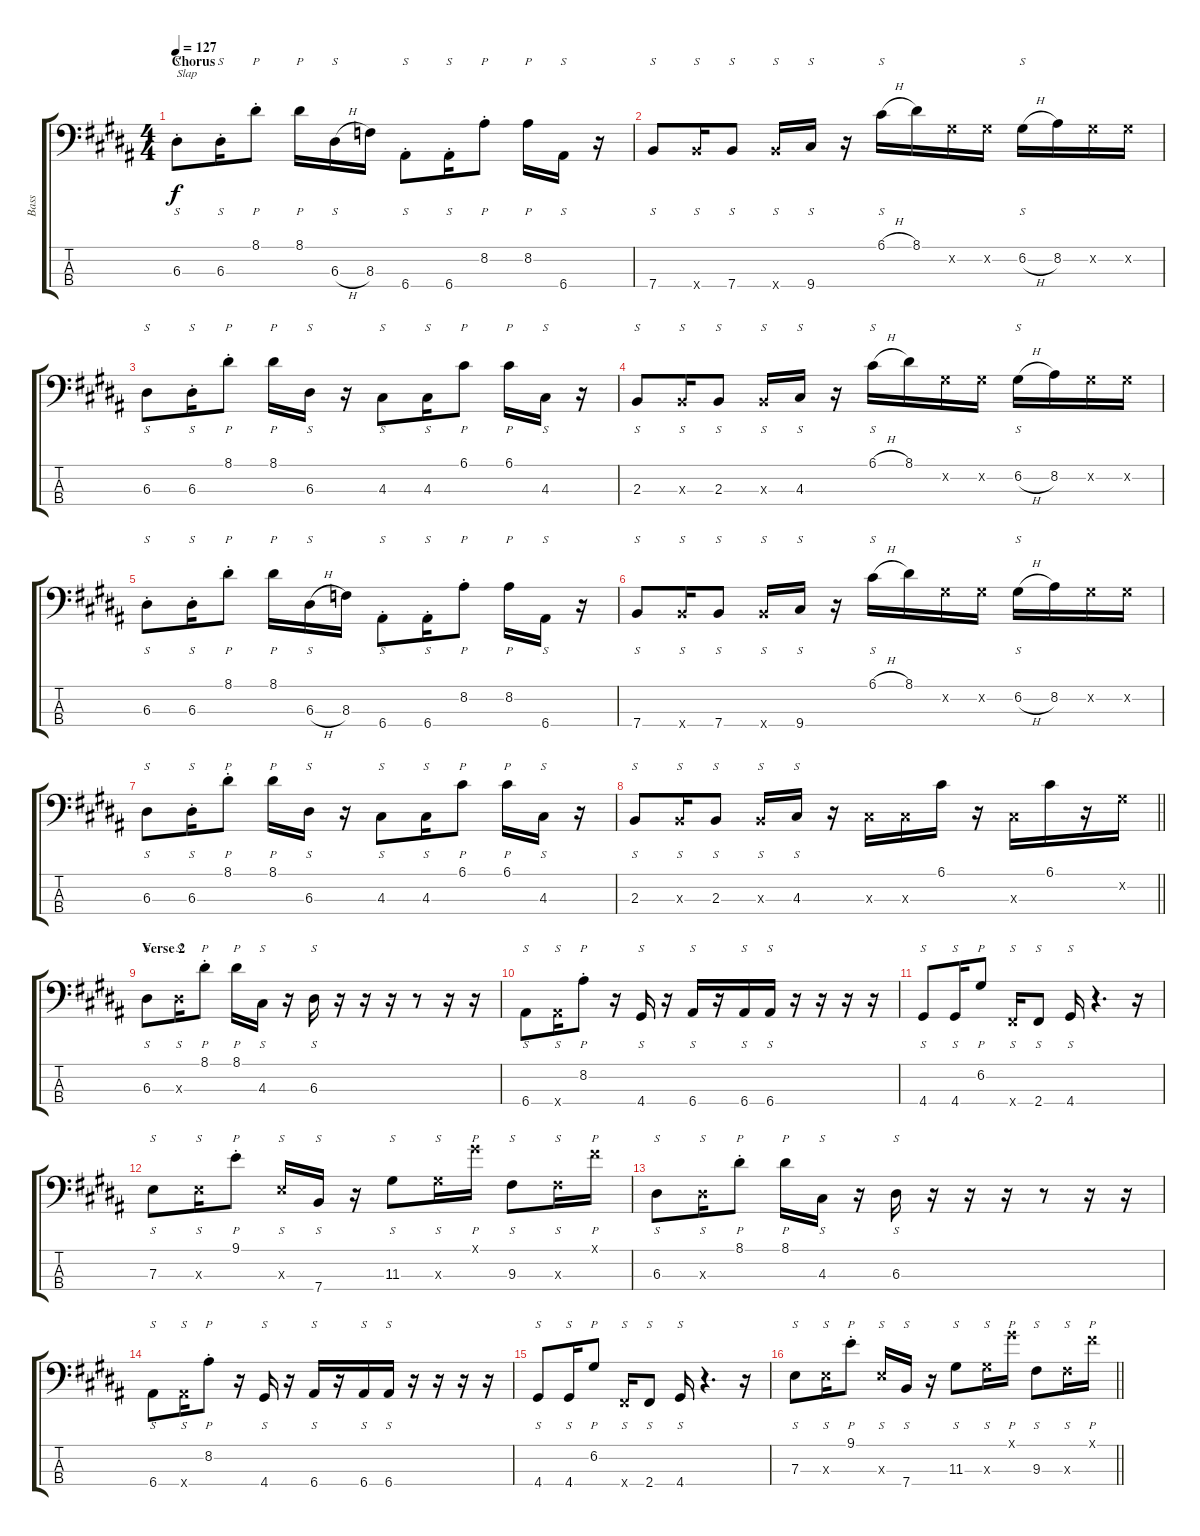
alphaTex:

\track ("Bass" "Bass") {instrument electricbassfinger}
\staff {score tabs}
\tuning (G2 D2 A1 E1) {hide}
\ts (4 4)
\section ("" "Chorus")
\tempo 127
\clef f4
\ks g#minor
6.3{st}.8{s txt "Slap" dy f instrument slapbass1} 6.3{st}.16{s} 8.1{st}.8{p} 8.1.16{p} 6.3{h}.16{s} 8.3.16 6.4{st}.8{s} 6.4{st}.16{s} 8.2{st}.8{p} 8.2.16{p} 6.4.16{s} r.16 |
7.4.8{s} 7.4{x}.16{s} 7.4.8{s} 7.4{x}.16{s} 9.4.16{s} r.16 6.1{h}.16{s} 8.1.16 6.2{x}.16 6.2{x}.16 6.2{h}.16{s} 8.2.16 6.2{x}.16 6.2{x}.16 |
6.3.8{s} 6.3{st}.16{s} 8.1{st}.8{p} 8.1.16{p} 6.3.16{s} r.16 4.3.8{s} 4.3.16{s} 6.1.8{p} 6.1.16{p} 4.3.16{s} r.16 |
2.3.8{s} 2.3{x}.16{s} 2.3.8{s} 2.3{x}.16{s} 4.3.16{s} r.16 6.1{h}.16{s} 8.1.16 6.2{x}.16 6.2{x}.16 6.2{h}.16{s} 8.2.16 6.2{x}.16 6.2{x}.16 |
6.3{st}.8{s} 6.3{st}.16{s} 8.1{st}.8{p} 8.1.16{p} 6.3{h}.16{s} 8.3.16 6.4{st}.8{s} 6.4{st}.16{s} 8.2{st}.8{p} 8.2.16{p} 6.4.16{s} r.16 |
7.4.8{s} 7.4{x}.16{s} 7.4.8{s} 7.4{x}.16{s} 9.4.16{s} r.16 6.1{h}.16{s} 8.1.16 6.2{x}.16 6.2{x}.16 6.2{h}.16{s} 8.2.16 6.2{x}.16 6.2{x}.16 |
6.3.8{s} 6.3{st}.16{s} 8.1{st}.8{p} 8.1.16{p} 6.3.16{s} r.16 4.3.8{s} 4.3.16{s} 6.1.8{p} 6.1.16{p} 4.3.16{s} r.16 |
\barLineRight lightlight
2.3.8{s} 2.3{x}.16{s} 2.3.8{s} 2.3{x}.16{s} 4.3.16{s} r.16 4.3{x}.16 4.3{x}.16 6.1.16 r.16 4.3{x}.16 6.1.16 r.16 6.2{x}.16 |
\section ("" "Verse 2")
6.3.8{s} 6.3{x}.16{s} 8.1{st}.8{p} 8.1.16{p} 4.3.16{s} r.16 6.3.16{s} r.16 r.16 r.16 r.8 r.16 r.16 |
6.4.8{s} 6.4{x}.16{s} 8.2{st}.8{p} r.16 4.4.16{s} r.16 6.4.16{s} r.16 6.4.16{s} 6.4.16{s} r.16 r.16 r.16 r.16 |
4.4.8{s} 4.4.16{s} 6.2.8{p} 2.4{x}.16{s} 2.4.8{s} 4.4.16{s} r.4{d} r.16 |
7.3.8{s} 7.3{x}.16{s} 9.1{st}.8{p} 7.3{x}.16{s} 7.4.16{s} r.16 11.3.8{s} 11.3{x}.16{s} 13.1{x}.16{p} 9.3.8{s} 9.3{x}.16{s} 11.1{x}.16{p} |
6.3.8{s} 6.3{x}.16{s} 8.1{st}.8{p} 8.1.16{p} 4.3.16{s} r.16 6.3.16{s} r.16 r.16 r.16 r.8 r.16 r.16 |
6.4.8{s} 6.4{x}.16{s} 8.2{st}.8{p} r.16 4.4.16{s} r.16 6.4.16{s} r.16 6.4.16{s} 6.4.16{s} r.16 r.16 r.16 r.16 |
4.4.8{s} 4.4.16{s} 6.2.8{p} 2.4{x}.16{s} 2.4.8{s} 4.4.16{s} r.4{d} r.16 |
\barLineRight lightlight
7.3.8{s} 7.3{x}.16{s} 9.1{st}.8{p} 7.3{x}.16{s} 7.4.16{s} r.16 11.3.8{s} 11.3{x}.16{s} 13.1{x}.16{p} 9.3.8{s} 9.3{x}.16{s} 11.1{x}.16{p}
